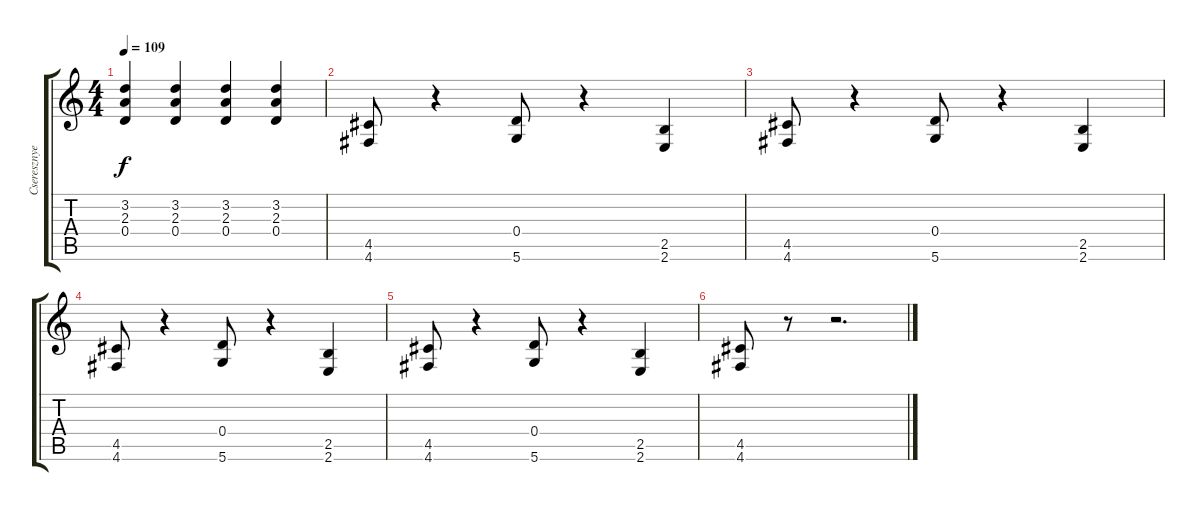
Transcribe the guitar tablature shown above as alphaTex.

\track ("Cseresznye (D-re hangolva)" "Cseresznye") {instrument overdrivenguitar}
\staff {score tabs}
\tuning (E4 B3 G3 D3 A2 D2) {hide}
\ts (4 4)
\tempo 109
\clef g2
\ks c
(3.2 2.3 0.4).4{dy f} (3.2 2.3 0.4).4 (3.2 2.3 0.4).4 (3.2 2.3 0.4).4 |
\section ("" "")
(4.5 4.6).8 r.4 (0.4 5.6).8 r.4 (2.5 2.6).4 |
(4.5 4.6).8 r.4 (0.4 5.6).8 r.4 (2.5 2.6).4 |
(4.5 4.6).8 r.4 (0.4 5.6).8 r.4 (2.5 2.6).4 |
(4.5 4.6).8 r.4 (0.4 5.6).8 r.4 (2.5 2.6).4 |
(4.5 4.6).8 r.8 r.2{d}
